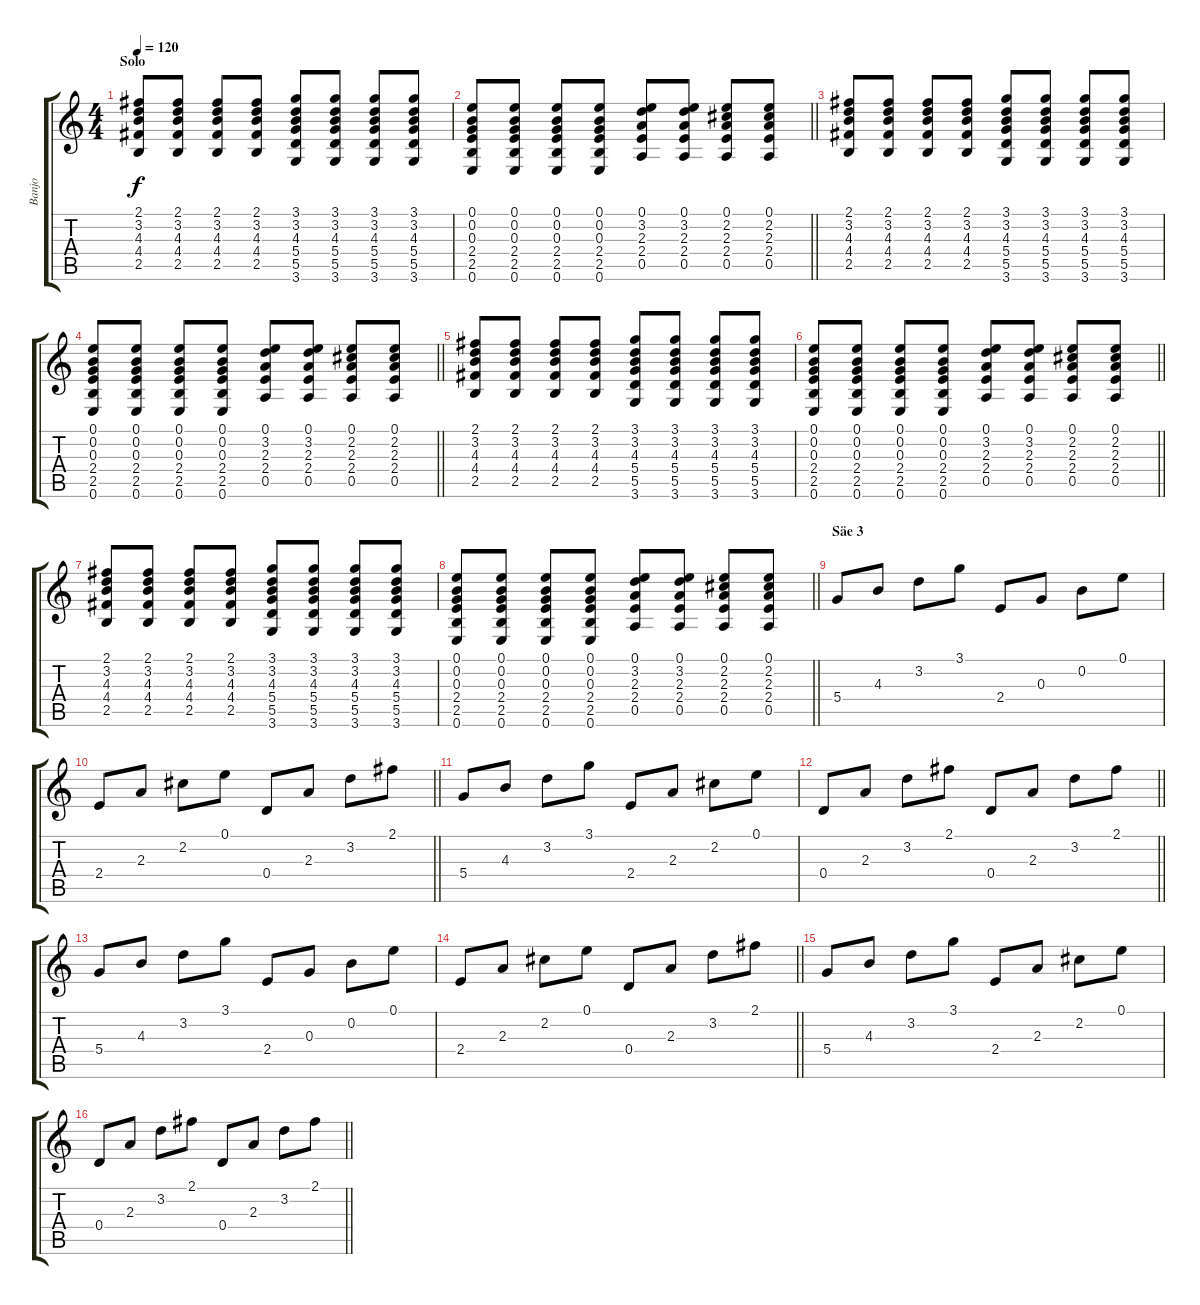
\track ("Banjo" "Banjo") {instrument banjo}
\staff {score tabs}
\tuning (E4 B3 G3 D3 A2 E2) {hide}
\displaytranspose 12
\ts (4 4)
\section ("" "Solo")
\tempo 120
\clef g2
\ks c
(2.1 3.2 4.3 4.4 2.5).8{dy f} (2.1 3.2 4.3 4.4 2.5).8 (2.1 3.2 4.3 4.4 2.5).8 (2.1 3.2 4.3 4.4 2.5).8 (3.1 3.2 4.3 5.4 5.5 3.6).8 (3.1 3.2 4.3 5.4 5.5 3.6).8 (3.1 3.2 4.3 5.4 5.5 3.6).8 (3.1 3.2 4.3 5.4 5.5 3.6).8 |
\barLineRight lightlight
(0.1 0.2 0.3 2.4 2.5 0.6).8 (0.1 0.2 0.3 2.4 2.5 0.6).8 (0.1 0.2 0.3 2.4 2.5 0.6).8 (0.1 0.2 0.3 2.4 2.5 0.6).8 (0.1 3.2 2.3 2.4 0.5).8 (0.1 3.2 2.3 2.4 0.5).8 (0.1 2.2 2.3 2.4 0.5).8 (0.1 2.2 2.3 2.4 0.5).8 |
(2.1 3.2 4.3 4.4 2.5).8 (2.1 3.2 4.3 4.4 2.5).8 (2.1 3.2 4.3 4.4 2.5).8 (2.1 3.2 4.3 4.4 2.5).8 (3.1 3.2 4.3 5.4 5.5 3.6).8 (3.1 3.2 4.3 5.4 5.5 3.6).8 (3.1 3.2 4.3 5.4 5.5 3.6).8 (3.1 3.2 4.3 5.4 5.5 3.6).8 |
\barLineRight lightlight
(0.1 0.2 0.3 2.4 2.5 0.6).8 (0.1 0.2 0.3 2.4 2.5 0.6).8 (0.1 0.2 0.3 2.4 2.5 0.6).8 (0.1 0.2 0.3 2.4 2.5 0.6).8 (0.1 3.2 2.3 2.4 0.5).8 (0.1 3.2 2.3 2.4 0.5).8 (0.1 2.2 2.3 2.4 0.5).8 (0.1 2.2 2.3 2.4 0.5).8 |
(2.1 3.2 4.3 4.4 2.5).8 (2.1 3.2 4.3 4.4 2.5).8 (2.1 3.2 4.3 4.4 2.5).8 (2.1 3.2 4.3 4.4 2.5).8 (3.1 3.2 4.3 5.4 5.5 3.6).8 (3.1 3.2 4.3 5.4 5.5 3.6).8 (3.1 3.2 4.3 5.4 5.5 3.6).8 (3.1 3.2 4.3 5.4 5.5 3.6).8 |
\barLineRight lightlight
(0.1 0.2 0.3 2.4 2.5 0.6).8 (0.1 0.2 0.3 2.4 2.5 0.6).8 (0.1 0.2 0.3 2.4 2.5 0.6).8 (0.1 0.2 0.3 2.4 2.5 0.6).8 (0.1 3.2 2.3 2.4 0.5).8 (0.1 3.2 2.3 2.4 0.5).8 (0.1 2.2 2.3 2.4 0.5).8 (0.1 2.2 2.3 2.4 0.5).8 |
(2.1 3.2 4.3 4.4 2.5).8 (2.1 3.2 4.3 4.4 2.5).8 (2.1 3.2 4.3 4.4 2.5).8 (2.1 3.2 4.3 4.4 2.5).8 (3.1 3.2 4.3 5.4 5.5 3.6).8 (3.1 3.2 4.3 5.4 5.5 3.6).8 (3.1 3.2 4.3 5.4 5.5 3.6).8 (3.1 3.2 4.3 5.4 5.5 3.6).8 |
\barLineRight lightlight
(0.1 0.2 0.3 2.4 2.5 0.6).8 (0.1 0.2 0.3 2.4 2.5 0.6).8 (0.1 0.2 0.3 2.4 2.5 0.6).8 (0.1 0.2 0.3 2.4 2.5 0.6).8 (0.1 3.2 2.3 2.4 0.5).8 (0.1 3.2 2.3 2.4 0.5).8 (0.1 2.2 2.3 2.4 0.5).8 (0.1 2.2 2.3 2.4 0.5).8 |
\section ("" "Säe 3")
5.4.8 4.3.8 3.2.8 3.1.8 2.4.8 0.3.8 0.2.8 0.1.8 |
\barLineRight lightlight
2.4.8 2.3.8 2.2.8 0.1.8 0.4.8 2.3.8 3.2.8 2.1.8 |
5.4.8 4.3.8 3.2.8 3.1.8 2.4.8 2.3.8 2.2.8 0.1.8 |
\barLineRight lightlight
0.4.8 2.3.8 3.2.8 2.1.8 0.4.8 2.3.8 3.2.8 2.1.8 |
5.4.8 4.3.8 3.2.8 3.1.8 2.4.8 0.3.8 0.2.8 0.1.8 |
\barLineRight lightlight
2.4.8 2.3.8 2.2.8 0.1.8 0.4.8 2.3.8 3.2.8 2.1.8 |
5.4.8 4.3.8 3.2.8 3.1.8 2.4.8 2.3.8 2.2.8 0.1.8 |
\barLineRight lightlight
0.4.8 2.3.8 3.2.8 2.1.8 0.4.8 2.3.8 3.2.8 2.1.8
